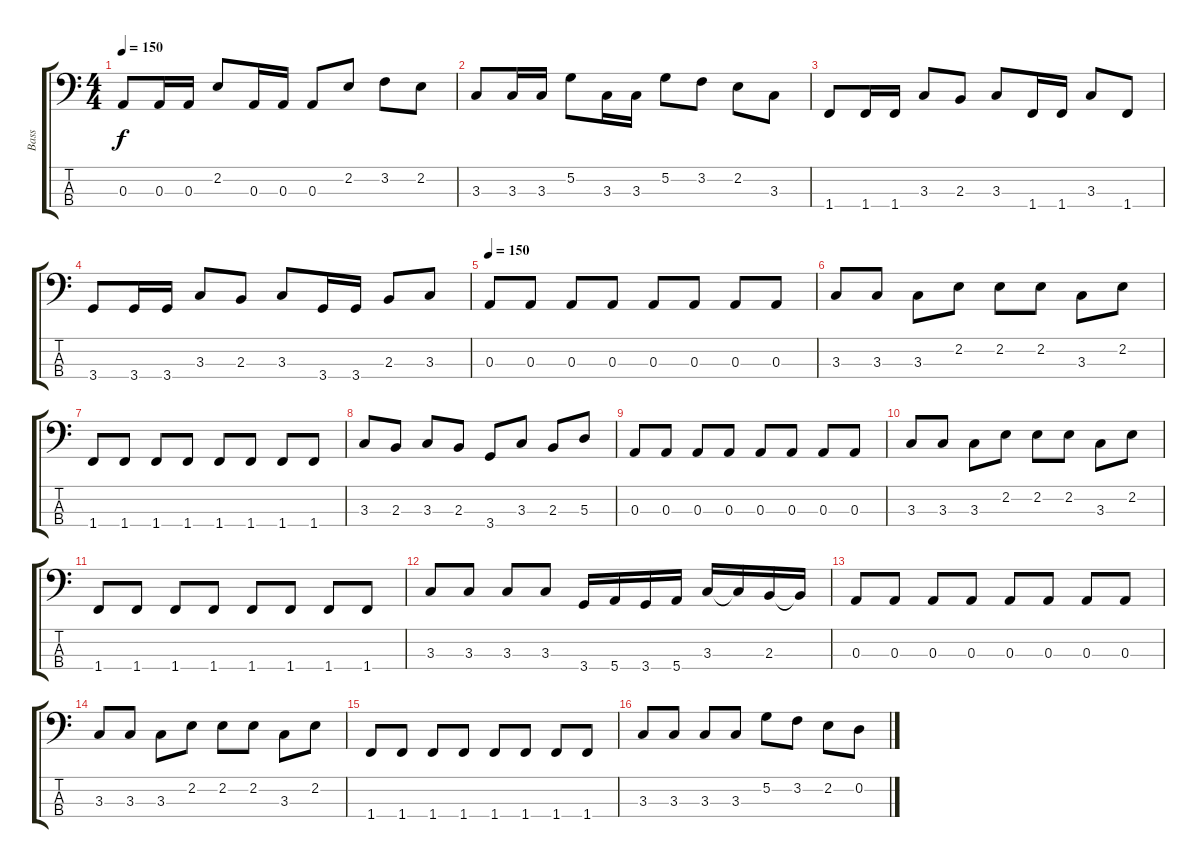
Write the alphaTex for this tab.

\track ("Bass" "Bass") {instrument electricbassfinger}
\staff {score tabs}
\tuning (G2 D2 A1 E1) {hide}
\ts (4 4)
\tempo 150
\clef f4
\ks c
0.3.8{dy f} 0.3.16 0.3.16 2.2.8 0.3.16 0.3.16 0.3.8 2.2.8 3.2.8 2.2.8 |
3.3.8 3.3.16 3.3.16 5.2.8 3.3.16 3.3.16 5.2.8 3.2.8 2.2.8 3.3.8 |
1.4.8 1.4.16 1.4.16 3.3.8 2.3.8 3.3.8 1.4.16 1.4.16 3.3.8 1.4.8 |
3.4.8 3.4.16 3.4.16 3.3.8 2.3.8 3.3.8 3.4.16 3.4.16 2.3.8 3.3.8 |
\tempo 150
0.3.8 0.3.8 0.3.8 0.3.8 0.3.8 0.3.8 0.3.8 0.3.8 |
3.3.8 3.3.8 3.3.8 2.2.8 2.2.8 2.2.8 3.3.8 2.2.8 |
1.4.8 1.4.8 1.4.8 1.4.8 1.4.8 1.4.8 1.4.8 1.4.8 |
3.3.8 2.3.8 3.3.8 2.3.8 3.4.8 3.3.8 2.3.8 5.3.8 |
0.3.8 0.3.8 0.3.8 0.3.8 0.3.8 0.3.8 0.3.8 0.3.8 |
3.3.8 3.3.8 3.3.8 2.2.8 2.2.8 2.2.8 3.3.8 2.2.8 |
1.4.8 1.4.8 1.4.8 1.4.8 1.4.8 1.4.8 1.4.8 1.4.8 |
3.3.8 3.3.8 3.3.8 3.3.8 3.4.16 5.4.16 3.4.16 5.4.16 3.3.16 3.3{t}.16 2.3.16 2.3{t}.16 |
0.3.8 0.3.8 0.3.8 0.3.8 0.3.8 0.3.8 0.3.8 0.3.8 |
3.3.8 3.3.8 3.3.8 2.2.8 2.2.8 2.2.8 3.3.8 2.2.8 |
1.4.8 1.4.8 1.4.8 1.4.8 1.4.8 1.4.8 1.4.8 1.4.8 |
3.3.8 3.3.8 3.3.8 3.3.8 5.2.8 3.2.8 2.2.8 0.2.8
